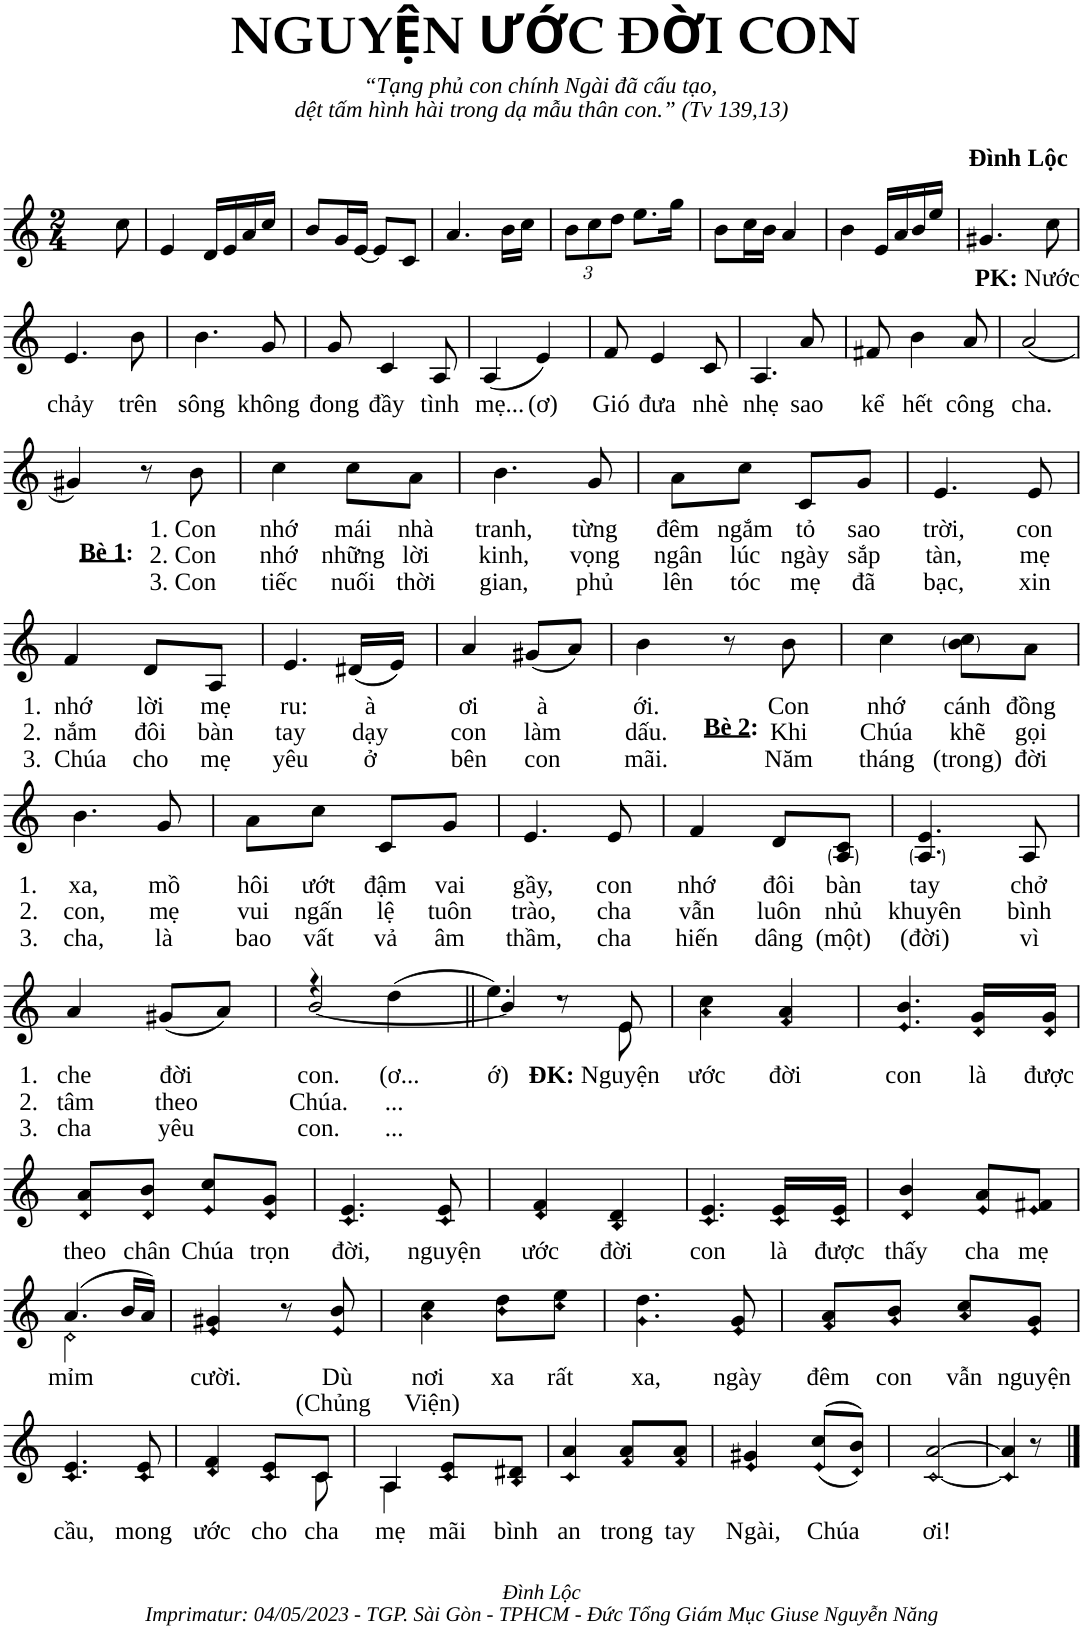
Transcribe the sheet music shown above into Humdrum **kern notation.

**kern	**text	**text	**text
*part1	*part1	*part1	*part1
*staff1	*staff1	*staff1	*staff1
*I"Piano	*	*	*
*I'Pno.	*	*	*
*clefG2	*	*	*
*k[]	*	*	*
*M2/4	*	*	*
=1	=1	=1	=1
4ryy	.	.	.
8ryy	.	.	.
8cc\	.	.	.
=2	=2	=2	=2
4e/	.	.	.
16d/LL	.	.	.
16e/	.	.	.
16a/	.	.	.
16cc/JJ	.	.	.
=3	=3	=3	=3
8b/L	.	.	.
16g/L	.	.	.
[16e/JJ	.	.	.
8e/L]	.	.	.
8c/J	.	.	.
=4	=4	=4	=4
4.a/	.	.	.
16b\LL	.	.	.
16cc\JJ	.	.	.
=5	=5	=5	=5
*Xbrackettup	*	*	*
12b\L	.	.	.
12cc\	.	.	.
12dd\J	.	.	.
8.ee\L	.	.	.
16gg\Jk	.	.	.
=6	=6	=6	=6
8b\L	.	.	.
16cc\L	.	.	.
16b\JJ	.	.	.
4a/	.	.	.
=7	=7	=7	=7
4b\	.	.	.
16e/LL	.	.	.
16a/	.	.	.
16b/	.	.	.
16ee/JJ	.	.	.
=8	=8	=8	=8
4.g#X/	.	.	.
!	!LO:LY:b	!	!
8cc\	PK: Nước	.	.
!!LO:LB:g=z
=9	=9	=9	=9
!	!LO:LY:b	!	!
4.e/	chảy	.	.
!	!LO:LY:b	!	!
8b\	trên	.	.
=10	=10	=10	=10
!	!LO:LY:b	!	!
4.b\	sông	.	.
!	!LO:LY:b	!	!
8g/	không	.	.
=11	=11	=11	=11
!	!LO:LY:b	!	!
8g/	đong	.	.
!	!LO:LY:b	!	!
4c/	đầy	.	.
!	!LO:LY:b	!	!
8A/	tình	.	.
=12	=12	=12	=12
!	!LO:LY:b	!	!
(4A/	mẹ...	.	.
!	!LO:LY:b	!	!
4e/)	(ơ)	.	.
=13	=13	=13	=13
!	!LO:LY:b	!	!
8f/	Gió	.	.
!	!LO:LY:b	!	!
4e/	đưa	.	.
!	!LO:LY:b	!	!
8c/	nhè	.	.
=14	=14	=14	=14
!	!LO:LY:b	!	!
4.A/	nhẹ	.	.
!	!LO:LY:b	!	!
8a/	sao	.	.
=15	=15	=15	=15
!	!LO:LY:b	!	!
8f#X/	kể	.	.
!	!LO:LY:b	!	!
4b\	hết	.	.
!	!LO:LY:b	!	!
8a/	công	.	.
=16	=16	=16	=16
!	!LO:LY:b	!	!
(2a/	cha.	.	.
!!LO:LB:g=z
=17	=17	=17	=17
!LO:TX:b:B:t=Bè 1	!	!	!
!LO:TX:b:t=&colon;	!	!	!
4g#X/)	.	.	.
8r	.	.	.
!	!LO:LY:b	!LO:LY:b	!LO:LY:b
8b\	1. Con	2. Con	3. Con
=18	=18	=18	=18
!	!LO:LY:b	!LO:LY:b	!LO:LY:b
4cc\	nhớ	nhớ	tiếc
!	!LO:LY:b	!LO:LY:b	!LO:LY:b
8cc\L	mái	những	nuối
!	!LO:LY:b	!LO:LY:b	!LO:LY:b
8a\J	nhà	lời	thời
=19	=19	=19	=19
!	!LO:LY:b	!LO:LY:b	!LO:LY:b
4.b\	tranh,	kinh,	gian,
!	!LO:LY:b	!LO:LY:b	!LO:LY:b
8g/	từng	vọng	phủ
=20	=20	=20	=20
!	!LO:LY:b	!LO:LY:b	!LO:LY:b
8a\L	đêm	ngân	lên
!	!LO:LY:b	!LO:LY:b	!LO:LY:b
8cc\J	ngắm	lúc	tóc
!	!LO:LY:b	!LO:LY:b	!LO:LY:b
8c/L	tỏ	ngày	mẹ
!	!LO:LY:b	!LO:LY:b	!LO:LY:b
8g/J	sao	sắp	đã
=21	=21	=21	=21
!	!LO:LY:b	!LO:LY:b	!LO:LY:b
4.e/	trời,	tàn,	bạc,
!	!LO:LY:b	!LO:LY:b	!LO:LY:b
8e/	con	mẹ	xin
!!LO:LB:g=z
=22	=22	=22	=22
!	!LO:LY:b	!LO:LY:b	!LO:LY:b
4f/	1. nhớ	2. nắm	3. Chúa
!	!LO:LY:b	!LO:LY:b	!LO:LY:b
8d/L	lời	đôi	cho
!	!LO:LY:b	!LO:LY:b	!LO:LY:b
8A/J	mẹ	bàn	mẹ
=23	=23	=23	=23
!	!LO:LY:b	!LO:LY:b	!LO:LY:b
4.e/	ru:	tay	yêu
!	!LO:LY:b	!LO:LY:b	!LO:LY:b
(16d#X/LL	à	dạy	ở
16e/JJ)	.	.	.
=24	=24	=24	=24
!	!LO:LY:b	!LO:LY:b	!LO:LY:b
4a/	ơi	con	bên
!	!LO:LY:b	!LO:LY:b	!LO:LY:b
(8g#X/L	à	làm	con
8a/J)	.	.	.
=25	=25	=25	=25
!	!LO:LY:b	!LO:LY:b	!LO:LY:b
4b\	ới.	dấu.	mãi.
!LO:TX:b:B:t=Bè 2	!	!	!
!LO:TX:b:t=&colon;	!	!	!
8r	.	.	.
!	!LO:LY:b	!LO:LY:b	!LO:LY:b
8b\	Con	Khi	Năm
=26	=26	=26	=26
!	!LO:LY:b	!LO:LY:b	!LO:LY:b
4cc\	nhớ	Chúa	tháng
!	!LO:LY:b	!LO:LY:b	!LO:LY:b
8b\ 8cc\L	cánh	khẽ	(trong)
!	!LO:LY:b	!LO:LY:b	!LO:LY:b
8a\J	đồng	gọi	đời
!!LO:LB:g=z
=27	=27	=27	=27
!	!LO:LY:b	!LO:LY:b	!LO:LY:b
4.b\	1. xa,	2. con,	3. cha,
!	!LO:LY:b	!LO:LY:b	!LO:LY:b
8g/	mồ	mẹ	là
=28	=28	=28	=28
!	!LO:LY:b	!LO:LY:b	!LO:LY:b
8a\L	hôi	vui	bao
!	!LO:LY:b	!LO:LY:b	!LO:LY:b
8cc\J	ướt	ngấn	vất
!	!LO:LY:b	!LO:LY:b	!LO:LY:b
8c/L	đậm	lệ	vả
!	!LO:LY:b	!LO:LY:b	!LO:LY:b
8g/J	vai	tuôn	âm
=29	=29	=29	=29
!	!LO:LY:b	!LO:LY:b	!LO:LY:b
4.e/	gầy,	trào,	thầm,
!	!LO:LY:b	!LO:LY:b	!LO:LY:b
8e/	con	cha	cha
=30	=30	=30	=30
!	!LO:LY:b	!LO:LY:b	!LO:LY:b
4f/	nhớ	vẫn	hiến
!	!LO:LY:b	!LO:LY:b	!LO:LY:b
8d/L	đôi	luôn	dâng
!	!LO:LY:b	!LO:LY:b	!LO:LY:b
8A/ 8c/J	bàn	nhủ	(một)
=31	=31	=31	=31
!	!LO:LY:b	!LO:LY:b	!LO:LY:b
4.A/ 4.e/	tay	khuyên	(đời)
!	!LO:LY:b	!LO:LY:b	!LO:LY:b
8A/	chở	bình	vì
!!LO:LB:g=z
=32	=32	=32	=32
!	!LO:LY:b	!LO:LY:b	!LO:LY:b
4a/	1. che	2. tâm	3. cha
!	!LO:LY:b	!LO:LY:b	!LO:LY:b
(8g#X/L	đời	theo	yêu
8a/J)	.	.	.
=33	=33	=33	=33
!	!LO:LY:b	!LO:LY:b	!LO:LY:b
*^	*	*	*
[<2b/	4reee	con.	Chúa.	con.
!	!	!LO:LY:b	!LO:LY:b	!LO:LY:b
.	(>4dd\	(ơ...	...	...
=34||	=34||	=34||	=34||	=34||
!	!	!LO:LY:b	!	!
4b/]	4.ee\)	ớ)	.	.
8rc	.	.	.	.
!	!	!LO:LY:b	!	!
8e/	8e\	ĐK: Nguyện	.	.
=35	=35	=35	=35	=35
!	!	!LO:LY:b	!	!
*v	*v	*	*	*
4a\ 4cc\	ước	.	.
!	!LO:LY:b	!	!
4f/ 4a/	đời	.	.
=36	=36	=36	=36
!	!LO:LY:b	!	!
4.e/ 4.b/	con	.	.
!	!LO:LY:b	!	!
16d/ 16g/LL	là	.	.
!	!LO:LY:b	!	!
16d/ 16g/JJ	được	.	.
!!LO:LB:g=z
=37	=37	=37	=37
!	!LO:LY:b	!	!
8d/ 8a/L	theo	.	.
!	!LO:LY:b	!	!
8d/ 8b/J	chân	.	.
!	!LO:LY:b	!	!
8e/ 8cc/L	Chúa	.	.
!	!LO:LY:b	!	!
8d/ 8g/J	trọn	.	.
=38	=38	=38	=38
!	!LO:LY:b	!	!
4.c/ 4.e/	đời,	.	.
!	!LO:LY:b	!	!
8c/ 8e/	nguyện	.	.
=39	=39	=39	=39
!	!LO:LY:b	!	!
4d/ 4f/	ước	.	.
!	!LO:LY:b	!	!
4B/ 4d/	đời	.	.
=40	=40	=40	=40
!	!LO:LY:b	!	!
4.c/ 4.e/	con	.	.
!	!LO:LY:b	!	!
16c/ 16e/LL	là	.	.
!	!LO:LY:b	!	!
16c/ 16e/JJ	được	.	.
=41	=41	=41	=41
!	!LO:LY:b	!	!
4d/ 4b/	thấy	.	.
!	!LO:LY:b	!	!
8e/ 8a/L	cha	.	.
!	!LO:LY:b	!	!
8e/ 8f#X/J	mẹ	.	.
!!LO:LB:g=z
=42	=42	=42	=42
!	!LO:LY:b	!	!
*^	*	*	*
(>4.a/	2d\	mỉm	.	.
16b/LL	.	.	.	.
16a/JJ)	.	.	.	.
*v	*v	*	*	*
=43	=43	=43	=43
!	!LO:LY:b	!	!
4e/ 4g#X/	cười.	.	.
8r	.	.	.
!	!LO:LY:b	!LO:LY:b	!
8e/ 8b/	Dù	(Chủng	.
=44	=44	=44	=44
!	!LO:LY:b	!LO:LY:b	!
4a\ 4cc\	nơi	Viện)	.
!	!LO:LY:b	!	!
8b\ 8dd\L	xa	.	.
!	!LO:LY:b	!	!
8cc\ 8ee\J	rất	.	.
=45	=45	=45	=45
!	!LO:LY:b	!	!
4.g\ 4.dd\	xa,	.	.
!	!LO:LY:b	!	!
8e/ 8g/	ngày	.	.
=46	=46	=46	=46
!	!LO:LY:b	!	!
8f/ 8a/L	đêm	.	.
!	!LO:LY:b	!	!
8g/ 8b/J	con	.	.
!	!LO:LY:b	!	!
8a/ 8cc/L	vẫn	.	.
!	!LO:LY:b	!	!
8e/ 8g/J	nguyện	.	.
!!LO:LB:g=z
=47	=47	=47	=47
!	!LO:LY:b	!	!
4.c/ 4.e/	cầu,	.	.
!	!LO:LY:b	!	!
8c/ 8e/	mong	.	.
=48	=48	=48	=48
!	!LO:LY:b	!	!
*^	*	*	*
4d/ 4f/	4.ryy	ước	.	.
!	!	!LO:LY:b	!	!
8c/ 8e/L	.	cho	.	.
!	!	!LO:LY:b	!	!
8c/J	8c\	cha	.	.
=49	=49	=49	=49	=49
!	!	!LO:LY:b	!	!
4A/	4A\	mẹ	.	.
!	!	!LO:LY:b	!	!
8c/ 8e/L	4ryy	mãi	.	.
!	!	!LO:LY:b	!	!
8B/ 8d#X/J	.	bình	.	.
*v	*v	*	*	*
=50	=50	=50	=50
!	!LO:LY:b	!	!
4c/ 4a/	an	.	.
!	!LO:LY:b	!	!
8f/ 8a/L	trong	.	.
!	!LO:LY:b	!	!
8f/ 8a/J	tay	.	.
=51	=51	=51	=51
!	!LO:LY:b	!	!
4e/ 4g#X/	Ngài,	.	.
!	!LO:LY:b	!	!
(>(8e/ 8cc/L	Chúa	.	.
8d/ 8b/J))	.	.	.
=52	=52	=52	=52
!	!LO:LY:b	!	!
[2c/ [2a/	ơi!	.	.
=53	=53	=53	=53
4c/] 4a/]	.	.	.
8r	.	.	.
8ryy	.	.	.
==	==	==	==
*-	*-	*-	*-
